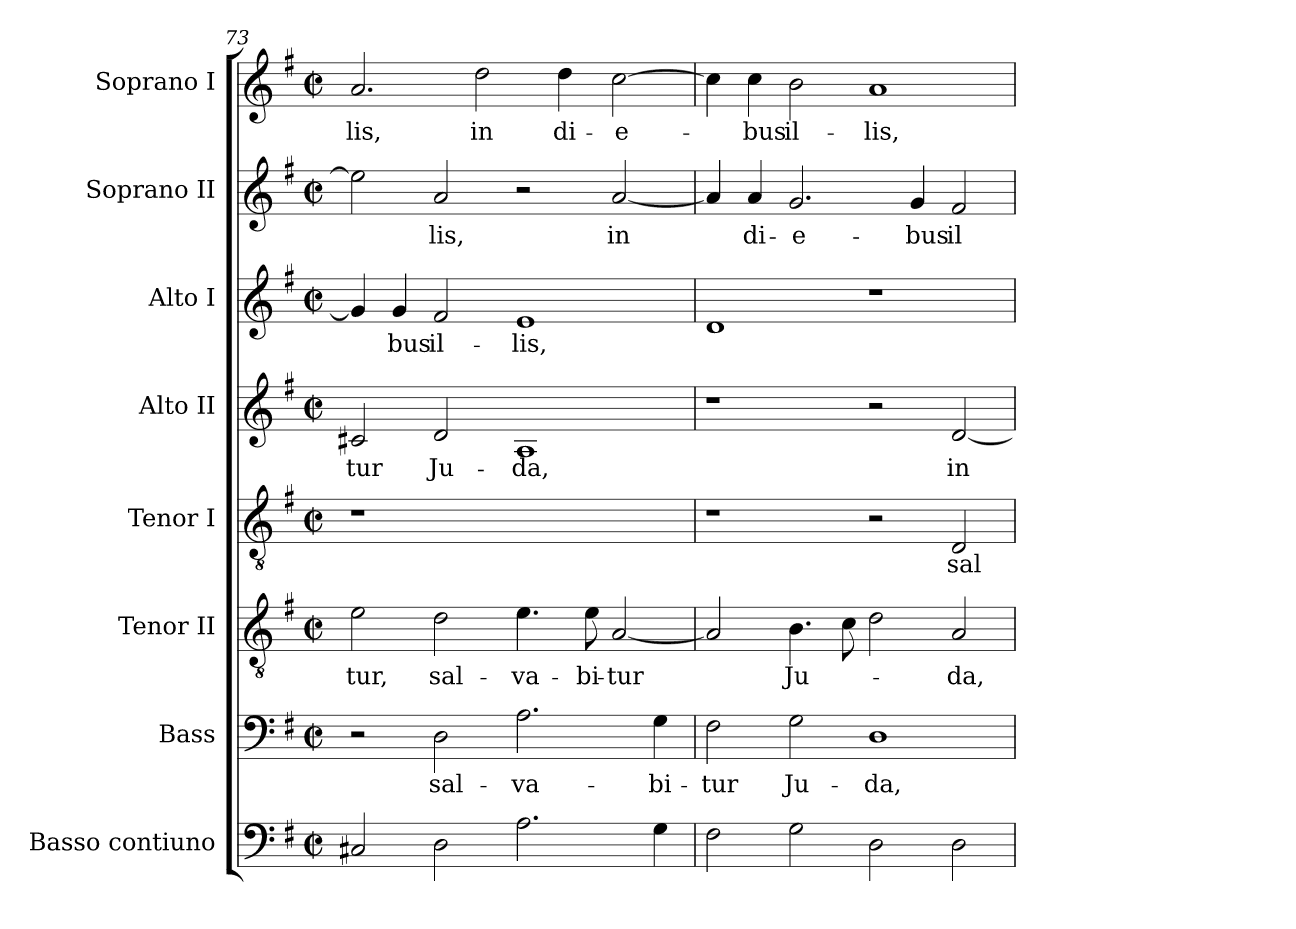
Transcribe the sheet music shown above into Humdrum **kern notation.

**kern	**kern	**text	**kern	**text	**kern	**text	**kern	**text	**kern	**text	**kern	**text	**kern	**text
*part8	*part7	*part7	*part6	*part6	*part5	*part5	*part4	*part4	*part3	*part3	*part2	*part2	*part1	*part1
*staff8	*staff7	*staff7	*staff6	*staff6	*staff5	*staff5	*staff4	*staff4	*staff3	*staff3	*staff2	*staff2	*staff1	*staff1
*I"Basso contiuno	*I"Bass	*	*I"Tenor II	*	*I"Tenor I	*	*I"Alto II	*	*I"Alto I	*	*I"Soprano II	*	*I"Soprano I	*
*	*I'B	*	*	*	*I'T	*	*	*	*I'A	*	*	*	*	*
*clefF4	*clefF4	*	*clefGv2	*	*clefGv2	*	*clefG2	*	*clefG2	*	*clefG2	*	*clefG2	*
*k[f#]	*k[f#]	*	*k[f#]	*	*k[f#]	*	*k[f#]	*	*k[f#]	*	*k[f#]	*	*k[f#]	*
*G:	*G:	*	*G:	*	*G:	*	*G:	*	*G:	*	*G:	*	*G:	*
*M2/2	*M2/2	*	*M2/2	*	*M2/2	*	*M2/2	*	*M2/2	*	*M2/2	*	*M2/2	*
*met(c|)	*met(c|)	*	*met(c|)	*	*met(c|)	*	*met(c|)	*	*met(c|)	*	*met(c|)	*	*met(c|)	*
=73	=73	=73	=73	=73	=73	=73	=73	=73	=73	=73	=73	=73	=73	=73
!	!	!	!	!LO:LY:b:color=#000000	!LO:N:vis=1	!	!	!	!	!	!	!	!	!
!	!	!	!	!	!	!	!	!LO:LY:b:color=#000000	!	!	!	!	!	!
!	!	!	!	!	!	!	!	!	!	!	!	!	!	!LO:LY:b:color=#000000
2C#Xi/	2r	.	2ei\	-tur,	1r	.	2c#Xi/	-tur	4gi/]	.	2eei\]	.	2.ai/	-lis,
!	!	!	!	!	!	!	!	!	!	!LO:LY:b:color=#000000	!	!	!	!
.	.	.	.	.	.	.	.	.	4gi/	-bus	.	.	.	.
!	!	!LO:LY:b:color=#000000	!	!	!	!	!	!	!	!	!	!	!	!
!	!	!	!	!LO:LY:b:color=#000000	!	!	!	!	!	!	!	!	!	!
!	!	!	!	!	!	!	!	!LO:LY:b:color=#000000	!	!	!	!	!	!
!	!	!	!	!	!	!	!	!	!	!LO:LY:b:color=#000000	!	!	!	!
!	!	!	!	!	!	!	!	!	!	!	!	!LO:LY:b:color=#000000	!	!
2Di\	2Di\	sal-	2di\	sal-	.	.	2di/	Ju-	2f#i/	il-	2ai/	-lis,	.	.
!	!	!	!	!	!	!	!	!	!	!	!	!	!	!LO:LY:b:color=#000000
.	.	.	.	.	.	.	.	.	.	.	.	.	2ddi\	in
!	!	!LO:LY:b:color=#000000	!	!	!	!	!	!	!	!	!	!	!	!
!	!	!	!	!LO:LY:b:color=#000000	!	!	!	!	!	!	!	!	!	!
!	!	!	!	!	!	!	!	!LO:LY:b:color=#000000	!	!	!	!	!	!
!	!	!	!	!	!	!	!	!	!	!LO:LY:b:color=#000000	!	!	!	!
2.Ai\	2.Ai\	-va-	4.ei\	-va-	1ryy	.	1Ai	-da,	1ei	-lis,	2r	.	.	.
!	!	!	!	!	!	!	!	!	!	!	!	!	!	!LO:LY:b:color=#000000
.	.	.	.	.	.	.	.	.	.	.	.	.	4ddi\	di-
!	!	!	!	!LO:LY:b:color=#000000	!	!	!	!	!	!	!	!	!	!
.	.	.	8ei\	-bi-	.	.	.	.	.	.	.	.	.	.
!	!	!	!	!LO:LY:b:color=#000000	!	!	!	!	!	!	!	!	!	!
!	!	!	!	!	!	!	!	!	!	!	!	!LO:LY:b:color=#000000	!	!
!	!	!	!	!	!	!	!	!	!	!	!	!	!	!LO:LY:b:color=#000000
.	.	.	[<2Ai/	-tur	.	.	.	.	.	.	[<2ai/	in	[>2cci\	-e-
!	!	!LO:LY:b:color=#000000	!	!	!	!	!	!	!	!	!	!	!	!
4Gi\	4Gi\	-bi-	.	.	.	.	.	.	.	.	.	.	.	.
=74	=74	=74	=74	=74	=74	=74	=74	=74	=74	=74	=74	=74	=74	=74
!	!	!LO:LY:b:color=#000000	!	!	!	!	!	!	!	!	!	!	!	!
2F#i\	2F#i\	-tur	2Ai/]	.	1r	.	1r	.	1di	.	4ai/]	.	4cci\]	.
!	!	!	!	!	!	!	!	!	!	!	!	!LO:LY:b:color=#000000	!	!
!	!	!	!	!	!	!	!	!	!	!	!	!	!	!LO:LY:b:color=#000000
.	.	.	.	.	.	.	.	.	.	.	4ai/	di-	4cci\	-bus
!	!	!LO:LY:b:color=#000000	!	!	!	!	!	!	!	!	!	!	!	!
!	!	!	!	!LO:LY:b:color=#000000	!	!	!	!	!	!	!	!	!	!
!	!	!	!	!	!	!	!	!	!	!	!	!LO:LY:b:color=#000000	!	!
!	!	!	!	!	!	!	!	!	!	!	!	!	!	!LO:LY:b:color=#000000
2Gi\	2Gi\	Ju-	4.Bi\	Ju-	.	.	.	.	.	.	2.gi/	-e-	2bi\	il-
.	.	.	8ci\	.	.	.	.	.	.	.	.	.	.	.
!	!	!LO:LY:b:color=#000000	!	!	!	!	!	!	!	!	!	!	!	!
!	!	!	!	!	!	!	!	!	!	!	!	!	!	!LO:LY:b:color=#000000
2Di\	1Di	-da,	2di\	.	2r	.	2r	.	1r	.	.	.	1ai	-lis,
!	!	!	!	!	!	!	!	!	!	!	!	!LO:LY:b:color=#000000	!	!
.	.	.	.	.	.	.	.	.	.	.	4gi/	-bus	.	.
!	!	!	!	!LO:LY:b:color=#000000	!	!	!	!	!	!	!	!	!	!
!	!	!	!	!	!	!LO:LY:b:color=#000000	!	!	!	!	!	!	!	!
!	!	!	!	!	!	!	!	!LO:LY:b:color=#000000	!	!	!	!	!	!
!	!	!	!	!	!	!	!	!	!	!	!	!LO:LY:b:color=#000000	!	!
2Di\	.	.	2Ai/	-da,	2Di/	sal-	[<2di/	in	.	.	2f#i/	il-	.	.
=	=	=	=	=	=	=	=	=	=	=	=	=	=	=
*-	*-	*-	*-	*-	*-	*-	*-	*-	*-	*-	*-	*-	*-	*-
